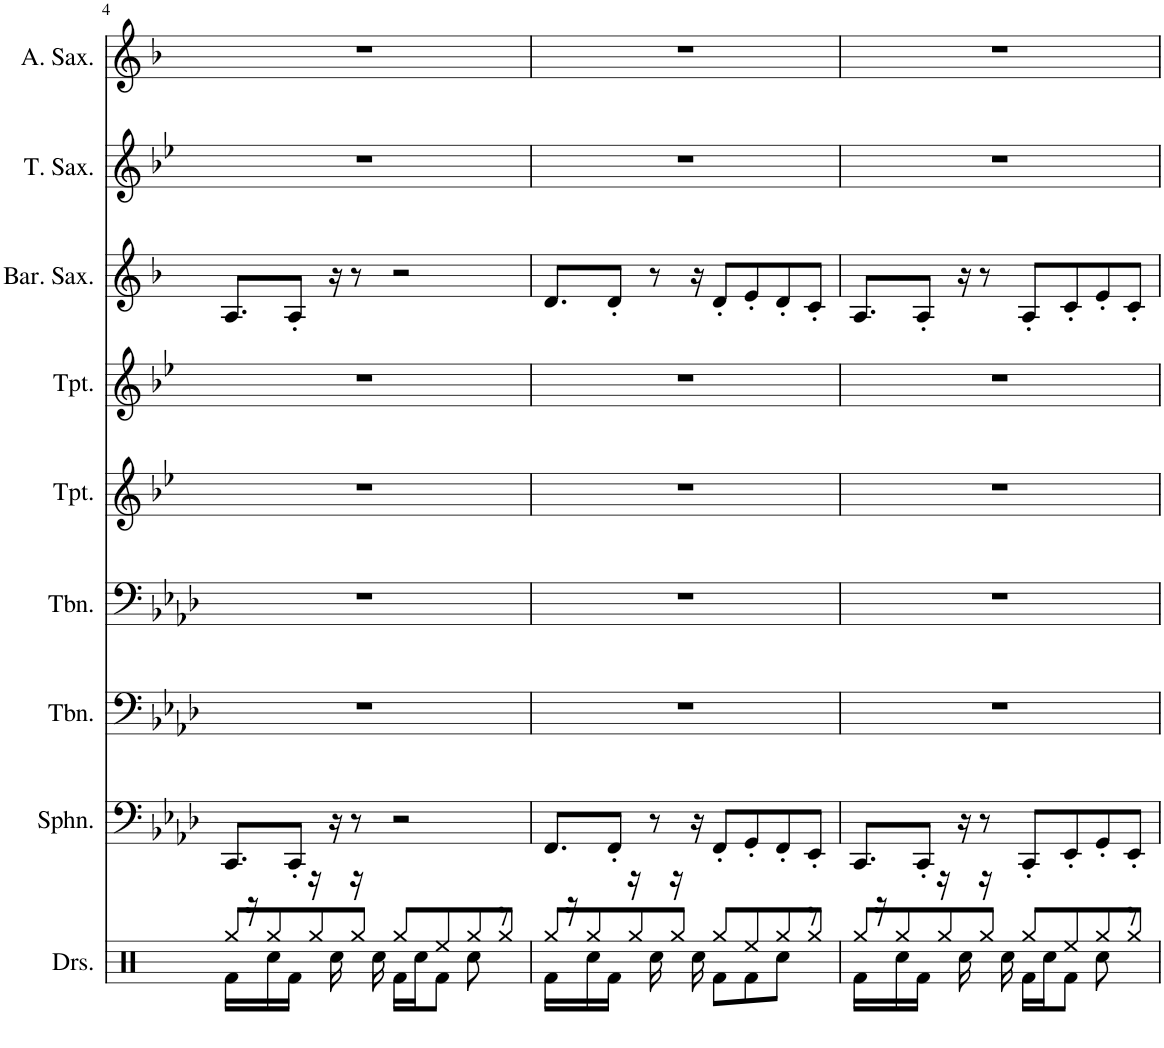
**kern	**kern	**kern	**kern	**kern	**kern	**kern	**kern	**kern
*part9	*part8	*part7	*part6	*part5	*part4	*part3	*part2	*part1
*staff9	*staff8	*staff7	*staff6	*staff5	*staff4	*staff3	*staff2	*staff1
*I"Drumset	*I"Sousaphone	*I"Trombone	*I"Trombone	*I"Trumpet	*I"Trumpet	*I"Baritone Saxophone	*I"Tenor Saxophone	*I"Alto Saxophone
*I'Drs.	*I'Sphn.	*I'Tbn.	*I'Tbn.	*I'Tpt.	*I'Tpt.	*I'Bar. Sax.	*I'T. Sax.	*I'A. Sax.
!!LO:PB:g=z
*clefX	*clefF4	*clefF4	*clefF4	*clefG2	*clefG2	*clefG2	*clefG2	*clefG2
*	*	*	*	*Trd1c2	*Trd1c2	*Trd12c21	*Trd8c14	*Trd5c9
*k[]	*k[b-e-a-d-]	*k[b-e-a-d-]	*k[b-e-a-d-]	*k[b-e-]	*k[b-e-]	*k[b-]	*k[b-e-]	*k[b-]
*M4/4	*M4/4	*M4/4	*M4/4	*M4/4	*M4/4	*M4/4	*M4/4	*M4/4
=4	=4	=4	=4	=4	=4	=4	=4	=4
*^	*	*	*	*	*	*	*	*
16Rf\LL	8Rgg/L	8.CC/L	1r	1r	1r	1r	8.A/L	1r	1r
16r	.	.	.	.	.	.	.	.	.
!LO:N:head=solid	!	!	!	!	!	!	!	!	!
16Rcc\	8Rgg/	.	.	.	.	.	.	.	.
16Rf\JJ	.	8CC'/J	.	.	.	.	8A'/J	.	.
16r	8Rgg/	.	.	.	.	.	.	.	.
16Rcc\	.	16r	.	.	.	.	16r	.	.
16r	8Rgg/J	8r	.	.	.	.	8r	.	.
16Rcc\	.	.	.	.	.	.	.	.	.
16Rf\LL	8Rgg/L	2r	.	.	.	.	2r	.	.
16Rcc\J	.	.	.	.	.	.	.	.	.
8Rf\J	8Ree/	.	.	.	.	.	.	.	.
8Rcc\	8Rgg/	.	.	.	.	.	.	.	.
8r	8Rgg/J	.	.	.	.	.	.	.	.
=5	=5	=5	=5	=5	=5	=5	=5	=5	=5
16Rf\LL	8Rgg/L	8.FF/L	1r	1r	1r	1r	8.d/L	1r	1r
16r	.	.	.	.	.	.	.	.	.
!LO:N:head=solid	!	!	!	!	!	!	!	!	!
16Rcc\	8Rgg/	.	.	.	.	.	.	.	.
16Rf\JJ	.	8FF'/J	.	.	.	.	8d'/J	.	.
16r	8Rgg/	.	.	.	.	.	.	.	.
16Rcc\	.	8r	.	.	.	.	8r	.	.
16r	8Rgg/J	.	.	.	.	.	.	.	.
16Rcc\	.	16r	.	.	.	.	16r	.	.
8Rf\L	8Rgg/L	8FF'/L	.	.	.	.	8d'/L	.	.
8Rf\	8Ree/	8GG'/	.	.	.	.	8e'/	.	.
8Rcc\J	8Rgg/	8FF'/	.	.	.	.	8d'/	.	.
8r	8Rgg/J	8EE-'/J	.	.	.	.	8c'/J	.	.
=6	=6	=6	=6	=6	=6	=6	=6	=6	=6
16Rf\LL	8Rgg/L	8.CC/L	1r	1r	1r	1r	8.A/L	1r	1r
16r	.	.	.	.	.	.	.	.	.
!LO:N:head=solid	!	!	!	!	!	!	!	!	!
16Rcc\	8Rgg/	.	.	.	.	.	.	.	.
16Rf\JJ	.	8CC'/J	.	.	.	.	8A'/J	.	.
16r	8Rgg/	.	.	.	.	.	.	.	.
16Rcc\	.	16r	.	.	.	.	16r	.	.
16r	8Rgg/J	8r	.	.	.	.	8r	.	.
16Rcc\	.	.	.	.	.	.	.	.	.
16Rf\LL	8Rgg/L	8CC'/L	.	.	.	.	8A'/L	.	.
16Rcc\J	.	.	.	.	.	.	.	.	.
8Rf\J	8Ree/	8EE-'/	.	.	.	.	8c'/	.	.
8Rcc\	8Rgg/	8GG'/	.	.	.	.	8e'/	.	.
8r	8Rgg/J	8EE-'/J	.	.	.	.	8c'/J	.	.
*v	*v	*	*	*	*	*	*	*	*
=	=	=	=	=	=	=	=	=
*-	*-	*-	*-	*-	*-	*-	*-	*-
